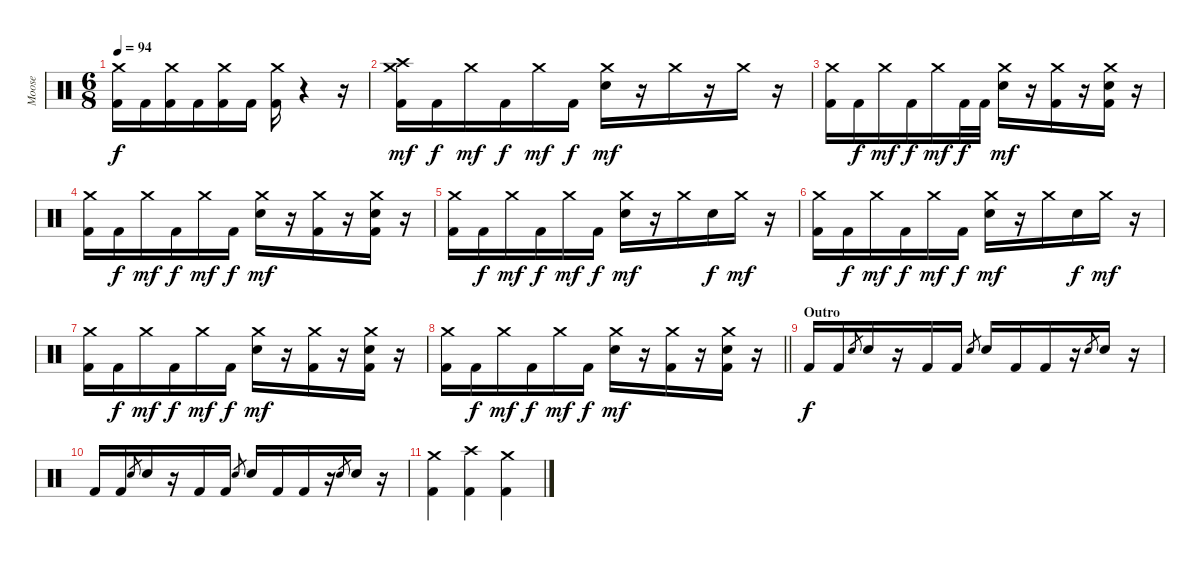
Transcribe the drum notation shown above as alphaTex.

\track ("Moose" "Moose") {instrument percussion}
\staff {score}
\articulation defaults
\ts (6 8)
\tempo 94
\clef neutral
\ks c
("Kick (hit) 2" "Crash medium (hit)").16{dy f} "Kick (hit) 2".16 ("Kick (hit) 2" "Crash medium (hit)").16 "Kick (hit) 2".16 ("Kick (hit) 2" "Crash medium (hit)").16 "Kick (hit) 2".16 ("Kick (hit) 2" "Crash medium (hit)").16 r.4 r.16 |
("Kick (hit) 2" "Crash medium (hit)" "Crash high (hit)").16{dy mf} "Kick (hit) 2".16{dy f} "Crash medium (hit)".16{dy mf} "Kick (hit) 2".16{dy f} "Crash medium (hit)".16{dy mf} "Kick (hit) 2".16{dy f} ("Snare (hit) 2" "Crash medium (hit)").16{dy mf} r.16 "Crash medium (hit)".16 r.16 "Crash medium (hit)".16 r.16 |
("Kick (hit) 2" "Crash medium (hit)").16 "Kick (hit) 2".16{dy f} "Crash medium (hit)".16{dy mf} "Kick (hit) 2".16{dy f} "Crash medium (hit)".16{dy mf} "Kick (hit) 2".32{dy f} "Kick (hit) 2".32 ("Snare (hit) 2" "Crash medium (hit)").16{dy mf} r.16 ("Kick (hit) 2" "Crash medium (hit)").16 r.16 ("Kick (hit) 2" "Snare (hit) 2" "Crash medium (hit)").16 r.16 |
("Kick (hit) 2" "Crash medium (hit)").16 "Kick (hit) 2".16{dy f} "Crash medium (hit)".16{dy mf} "Kick (hit) 2".16{dy f} "Crash medium (hit)".16{dy mf} "Kick (hit) 2".16{dy f} ("Snare (hit) 2" "Crash medium (hit)").16{dy mf} r.16 ("Kick (hit) 2" "Crash medium (hit)").16 r.16 ("Kick (hit) 2" "Snare (hit) 2" "Crash medium (hit)").16 r.16 |
("Kick (hit) 2" "Crash medium (hit)").16 "Kick (hit) 2".16{dy f} "Crash medium (hit)".16{dy mf} "Kick (hit) 2".16{dy f} "Crash medium (hit)".16{dy mf} "Kick (hit) 2".16{dy f} ("Snare (hit) 2" "Crash medium (hit)").16{dy mf} r.16 "Crash medium (hit)".16 "Snare (hit) 2".16{dy f} "Crash medium (hit)".16{dy mf} r.16 |
("Kick (hit) 2" "Crash medium (hit)").16 "Kick (hit) 2".16{dy f} "Crash medium (hit)".16{dy mf} "Kick (hit) 2".16{dy f} "Crash medium (hit)".16{dy mf} "Kick (hit) 2".16{dy f} ("Snare (hit) 2" "Crash medium (hit)").16{dy mf} r.16 "Crash medium (hit)".16 "Snare (hit) 2".16{dy f} "Crash medium (hit)".16{dy mf} r.16 |
("Kick (hit) 2" "Crash medium (hit)").16 "Kick (hit) 2".16{dy f} "Crash medium (hit)".16{dy mf} "Kick (hit) 2".16{dy f} "Crash medium (hit)".16{dy mf} "Kick (hit) 2".16{dy f} ("Snare (hit) 2" "Crash medium (hit)").16{dy mf} r.16 ("Kick (hit) 2" "Crash medium (hit)").16 r.16 ("Kick (hit) 2" "Snare (hit) 2" "Crash medium (hit)").16 r.16 |
\barLineRight lightlight
("Kick (hit) 2" "Crash medium (hit)").16 "Kick (hit) 2".16{dy f} "Crash medium (hit)".16{dy mf} "Kick (hit) 2".16{dy f} "Crash medium (hit)".16{dy mf} "Kick (hit) 2".16{dy f} ("Snare (hit) 2" "Crash medium (hit)").16{dy mf} r.16 ("Kick (hit) 2" "Crash medium (hit)").16 r.16 ("Kick (hit) 2" "Snare (hit) 2" "Crash medium (hit)").16 r.16 |
\section ("" "Outro")
"Kick (hit) 2".16{dy f} "Kick (hit) 2".16 "Snare (hit) 2".8{gr} "Snare (hit) 2".16 r.16 "Kick (hit) 2".16 "Kick (hit) 2".16 "Snare (hit) 2".8{gr} "Snare (hit) 2".16 "Kick (hit) 2".16 "Kick (hit) 2".16 r.16 "Snare (hit) 2".8{gr} "Snare (hit) 2".16 r.16 |
"Kick (hit) 2".16 "Kick (hit) 2".16 "Snare (hit) 2".8{gr} "Snare (hit) 2".16 r.16 "Kick (hit) 2".16 "Kick (hit) 2".16 "Snare (hit) 2".8{gr} "Snare (hit) 2".16 "Kick (hit) 2".16 "Kick (hit) 2".16 r.16 "Snare (hit) 2".8{gr} "Snare (hit) 2".16 r.16 |
("Kick (hit) 2" "Crash medium (hit)").4 ("Kick (hit) 2" "Crash high (hit)").4 ("Kick (hit) 2" "Crash medium (hit)").4
